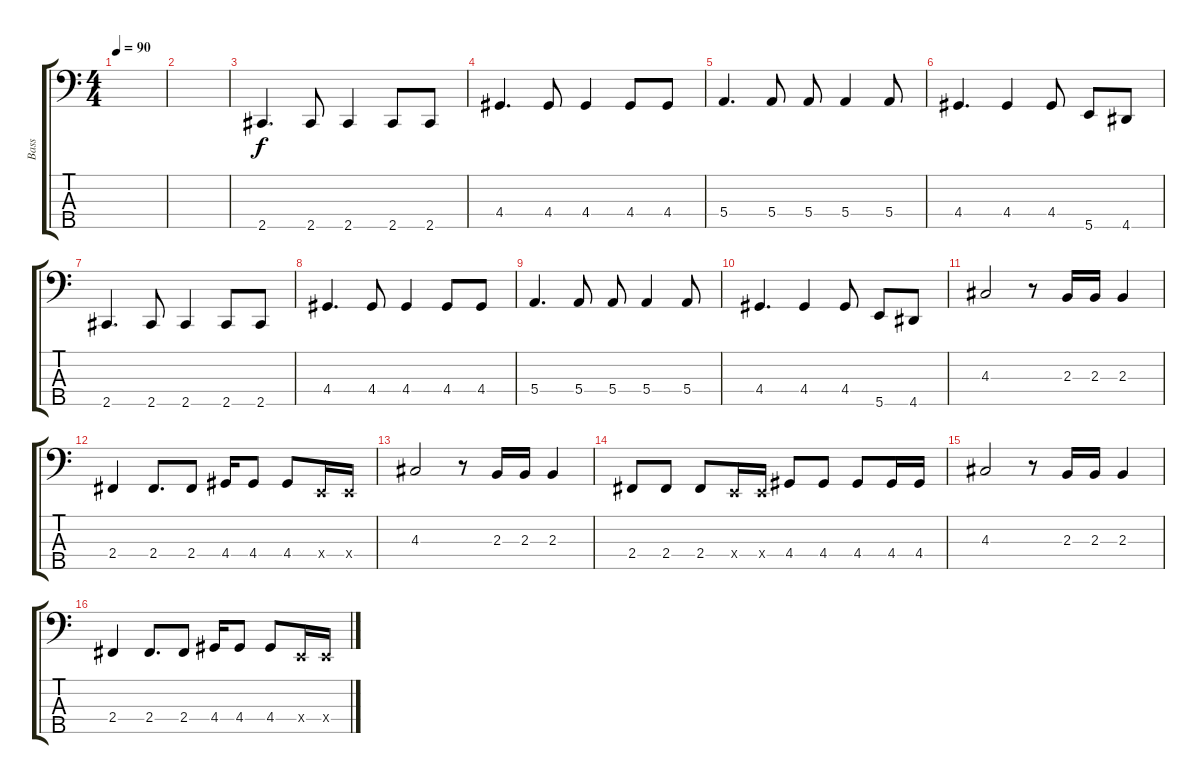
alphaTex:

\track ("Bass" "Bass") {instrument electricbassfinger}
\staff {score tabs}
\tuning (G2 D2 A1 E1 B0) {hide}
\ts (4 4)
\tempo 90
\clef f4
\ks c
|
|
2.5.4{d} 2.5.8 2.5.4 2.5.8 2.5.8 |
4.4.4{d} 4.4.8 4.4.4 4.4.8 4.4.8 |
5.4.4{d} 5.4.8 5.4.8 5.4.4 5.4.8 |
4.4.4{d} 4.4.4 4.4.8 5.5.8 4.5.8 |
2.5.4{d} 2.5.8 2.5.4 2.5.8 2.5.8 |
4.4.4{d} 4.4.8 4.4.4 4.4.8 4.4.8 |
5.4.4{d} 5.4.8 5.4.8 5.4.4 5.4.8 |
4.4.4{d} 4.4.4 4.4.8 5.5.8 4.5.8 |
4.3.2 r.8 2.3.16 2.3.16 2.3.4 |
2.4.4 2.4.8{d} 2.4.8 4.4.16 4.4.8 4.4.8 0.4{x}.16 0.4{x}.16 |
4.3.2 r.8 2.3.16 2.3.16 2.3.4 |
2.4.8 2.4.8 2.4.8 0.4{x}.16 0.4{x}.16 4.4.8 4.4.8 4.4.8 4.4.16 4.4.16 |
4.3.2 r.8 2.3.16 2.3.16 2.3.4 |
2.4.4 2.4.8{d} 2.4.8 4.4.16 4.4.8 4.4.8 0.4{x}.16 0.4{x}.16
